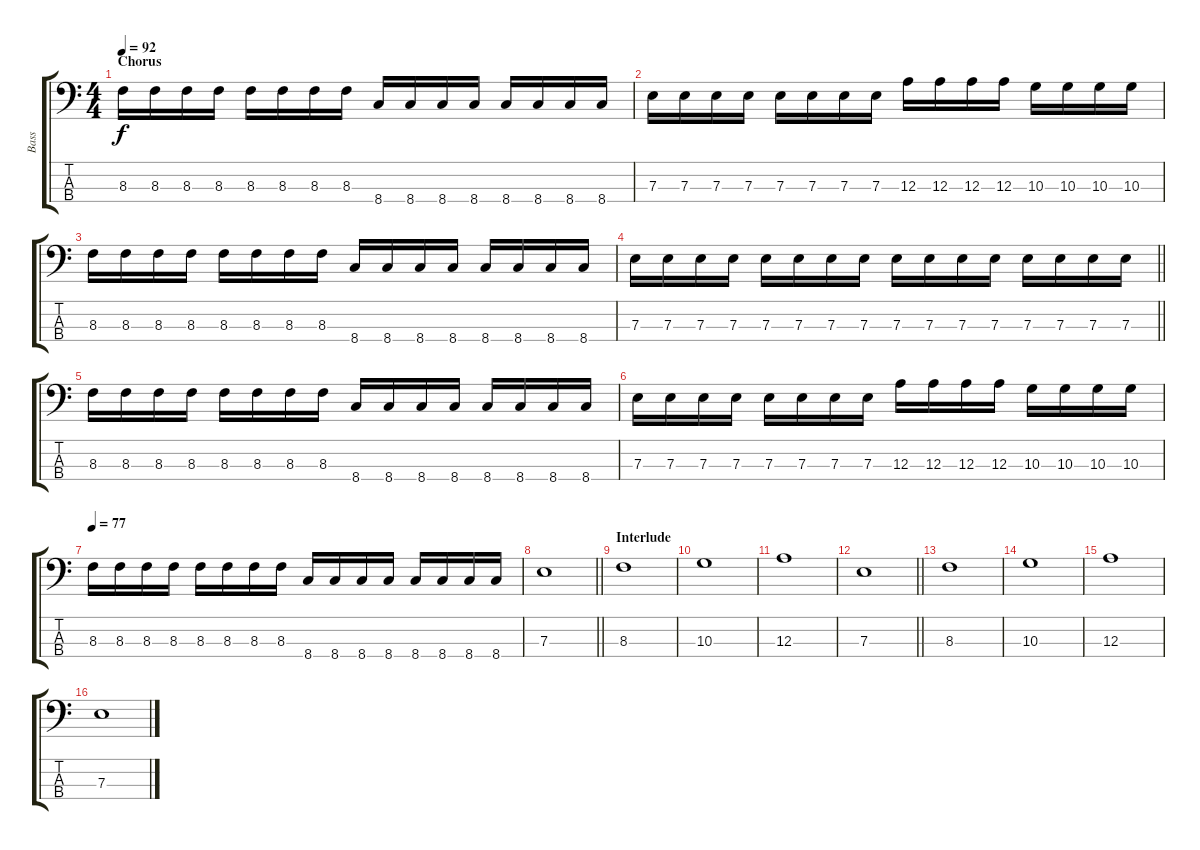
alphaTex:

\track ("Bass" "Bass") {instrument electricbassfinger}
\staff {score tabs}
\tuning (G2 D2 A1 E1) {hide}
\ts (4 4)
\section ("" "Chorus")
\tempo 92
\clef f4
\ks c
8.3.16{dy f} 8.3.16 8.3.16 8.3.16 8.3.16 8.3.16 8.3.16 8.3.16 8.4.16 8.4.16 8.4.16 8.4.16 8.4.16 8.4.16 8.4.16 8.4.16 |
7.3.16 7.3.16 7.3.16 7.3.16 7.3.16 7.3.16 7.3.16 7.3.16 12.3.16 12.3.16 12.3.16 12.3.16 10.3.16 10.3.16 10.3.16 10.3.16 |
8.3.16 8.3.16 8.3.16 8.3.16 8.3.16 8.3.16 8.3.16 8.3.16 8.4.16 8.4.16 8.4.16 8.4.16 8.4.16 8.4.16 8.4.16 8.4.16 |
\barLineRight lightlight
7.3.16 7.3.16 7.3.16 7.3.16 7.3.16 7.3.16 7.3.16 7.3.16 7.3.16 7.3.16 7.3.16 7.3.16 7.3.16 7.3.16 7.3.16 7.3.16 |
8.3.16 8.3.16 8.3.16 8.3.16 8.3.16 8.3.16 8.3.16 8.3.16 8.4.16 8.4.16 8.4.16 8.4.16 8.4.16 8.4.16 8.4.16 8.4.16 |
7.3.16 7.3.16 7.3.16 7.3.16 7.3.16 7.3.16 7.3.16 7.3.16 12.3.16 12.3.16 12.3.16 12.3.16 10.3.16 10.3.16 10.3.16 10.3.16 |
\tempo 77
8.3.16 8.3.16 8.3.16 8.3.16 8.3.16 8.3.16 8.3.16 8.3.16 8.4.16 8.4.16 8.4.16 8.4.16 8.4.16 8.4.16 8.4.16 8.4.16 |
\barLineRight lightlight
7.3.1{volume 9 instrument electricbassfinger} |
\section ("" "Interlude")
8.3.1 |
10.3.1 |
12.3.1 |
\barLineRight lightlight
7.3.1 |
8.3.1 |
10.3.1 |
12.3.1 |
7.3.1
